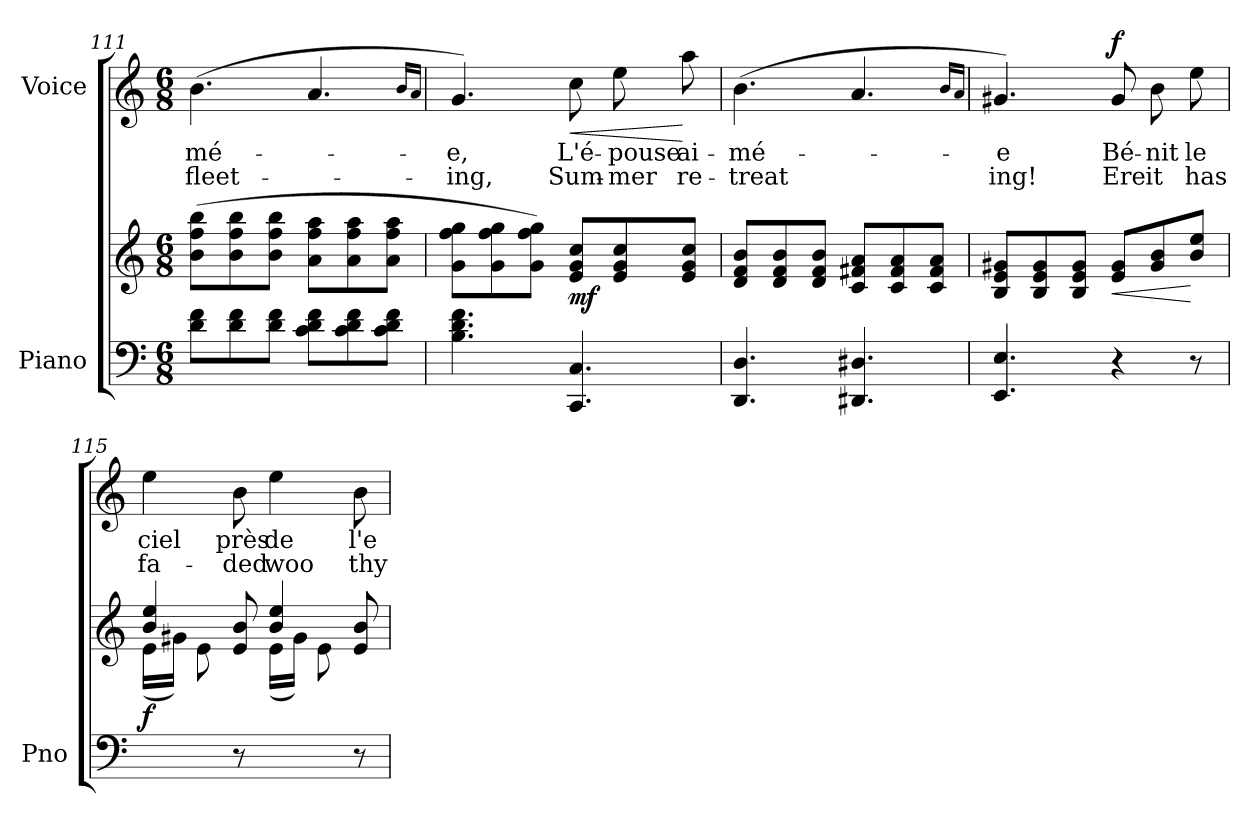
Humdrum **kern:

**kern	**kern	**dynam	**kern	**text	**text	**dynam
*part2	*part2	*part2	*part1	*part1	*part1	*part1
*staff3	*staff2	*staff2/3	*staff1	*staff1	*staff1	*staff1
*I"Piano	*	*	*I"Voice	*	*	*
*I'Pno	*	*	*	*	*	*
*clefF4	*clefG2	*	*clefG2	*	*	*
*k[]	*k[]	*	*k[]	*	*	*
*M6/8	*M6/8	*	*M6/8	*	*	*
=111	=111	=111	=111	=111	=111	=111
8d\ 8f\L	(8b\ 8ff\ 8bb\L	.	(4.b\	-mé-	fleet-	.
8d\ 8f\	8b\ 8ff\ 8bb\	.	.	.	.	.
8d\ 8f\J	8b\ 8ff\ 8bb\J	.	.	.	.	.
8c\ 8d\ 8f\L	8a\ 8ff\ 8aa\L	.	4.a/	.	.	.
8c\ 8d\ 8f\	8a\ 8ff\ 8aa\	.	.	.	.	.
8c\ 8d\ 8f\J	8a\ 8ff\ 8aa\J	.	.	.	.	.
.	.	.	16qb/LL	.	.	.
.	.	.	16qa/JJ	.	.	.
=112	=112	=112	=112	=112	=112	=112
4.B\ 4.d\ 4.f\	8g\ 8ff\ 8gg\L	.	4.g/)	-e,	-ing,	.
.	8g\ 8ff\ 8gg\	.	.	.	.	.
.	8g\ 8ff\ 8gg\J)	.	.	.	.	.
!	!	!LO:DY:b	!	!	!	!LO:HP:b
4.CC/ 4.C/	8e/ 8g/ 8cc/L	mf	8cc\	L'é-	Sum-	<
.	8e/ 8g/ 8cc/	.	8ee\	-pouse	-mer	.
.	8e/ 8g/ 8cc/J	.	8aa\	ai-	re-	[
=113	=113	=113	=113	=113	=113	=113
4.DD/ 4.D/	8d/ 8f/ 8b/L	.	(4.b\	-mé-	-treat	.
.	8d/ 8f/ 8b/	.	.	.	.	.
.	8d/ 8f/ 8b/J	.	.	.	.	.
4.DD#X/ 4.D#X/	8c/ 8f#X/ 8a/L	.	4.a/	.	.	.
.	8c/ 8f#/ 8a/	.	.	.	.	.
.	8c/ 8f#/ 8a/J	.	.	.	.	.
.	.	.	16qb/LL	.	.	.
.	.	.	16qa/JJ	.	.	.
=114	=114	=114	=114	=114	=114	=114
4.EE/ 4.E/	8B/ 8e/ 8g#X/L	.	4.g#X/)	-e	ing!	.
.	8B/ 8e/ 8g#/	.	.	.	.	.
.	8B/ 8e/ 8g#/J	.	.	.	.	.
!	!	!LO:HP:b	!	!	!	!LO:DY:a
4r	8e/ 8g#/L	<	8g#/	Bé-	Ere	f
.	8g#/ 8b/	.	8b\	-nit	it	.
8r	8b/ 8ee/J	[	8ee\	le	has	.
=115	=115	=115	=115	=115	=115	=115
*	*^	*	*	*	*	*
!	!	!	!LO:DY:b	!	!	!	!
4ryy	4b/ 4ee/	(<16e\LL	f	4ee\	ciel	fa-	.
.	.	16g#X\JJ)	.	.	.	.	.
.	.	8e\	.	.	.	.	.
8r	8e/ 8b/	8ryy	.	8b\	près	-ded	.
4ryy	4b/ 4ee/	(<16e\LL	.	4ee\	de	woo	.
.	.	16g#\JJ)	.	.	.	.	.
.	.	8e\	.	.	.	.	.
8r	8e/ 8b/	8ryy	.	8b\	l'e-	thy	.
*	*v	*v	*	*	*	*	*
=	=	=	=	=	=	=
*-	*-	*-	*-	*-	*-	*-
